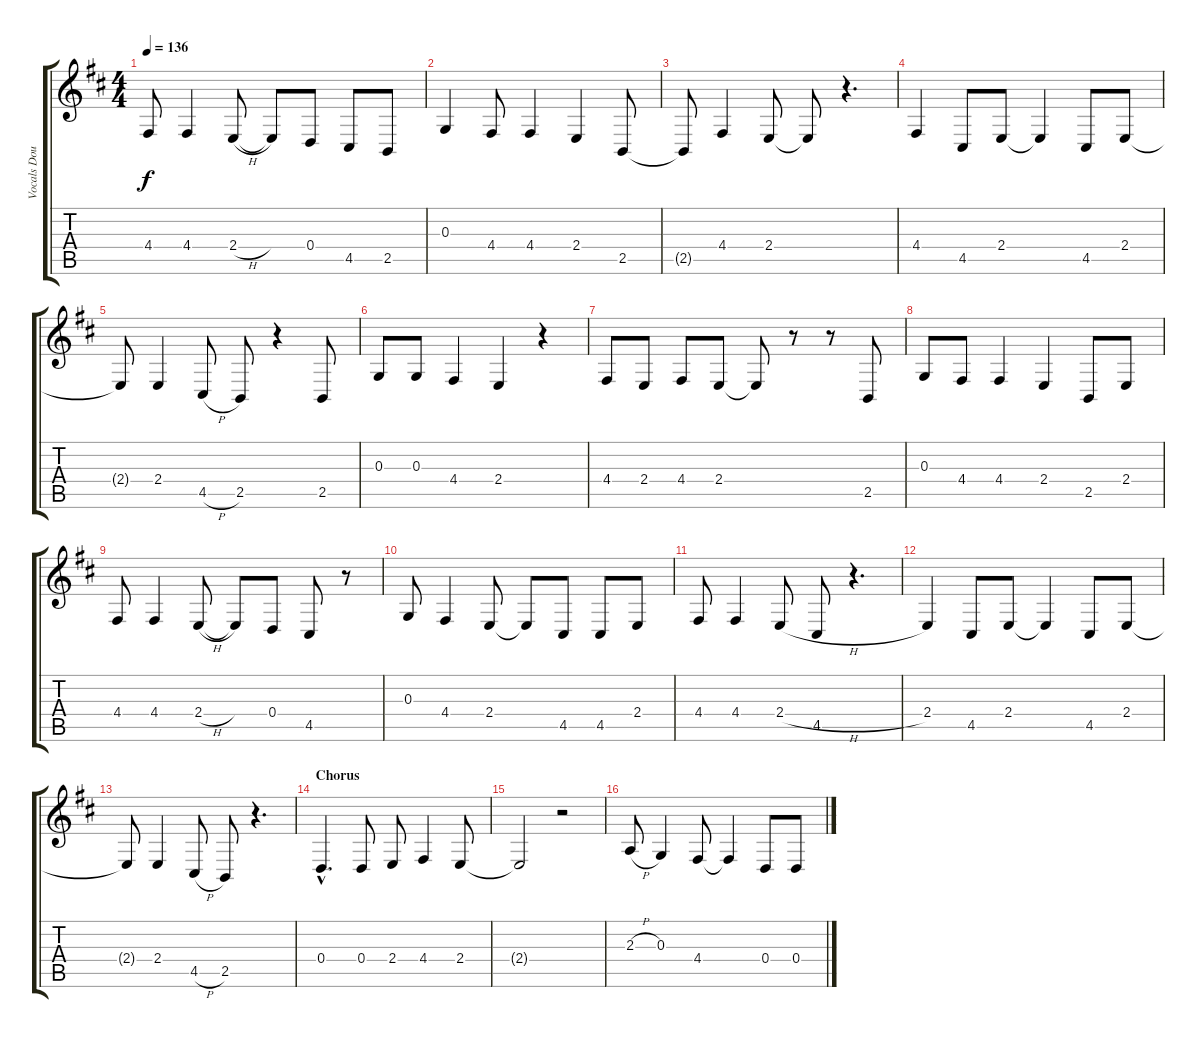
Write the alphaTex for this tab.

\track ("Vocals Double" "Vocals Dou") {instrument altosax}
\staff {score tabs}
\tuning (E4 B3 G3 D3 A2 E2) {hide}
\ts (4 4)
\tempo 136
\clef g2
\ks d
4.4{t}.8{dy f} 4.4.4 2.4{h}.8 2.4{t}.8 0.4.8 4.5.8 2.5.8 |
0.3.4 4.4.8 4.4.4 2.4.4 2.5.8 |
2.5{t}.8 4.4.4 2.4.8 2.4{t}.8 r.4{d} |
4.4.4 4.5.8 2.4.8 2.4{t}.4 4.5.8 2.4.8 |
2.4{t}.8 2.4.4 4.5{h}.8 2.5.8 r.4 2.5.8 |
0.3.8 0.3.8 4.4.4 2.4.4 r.4 |
4.4.8 2.4.8 4.4.8 2.4.8 2.4{t}.8 r.8 r.8 2.5.8 |
0.3.8 4.4.8 4.4.4 2.4.4 2.5.8 2.4.8 |
4.4.8 4.4.4 2.4{h}.8 2.4{t}.8 0.4.8 4.5.8 r.8 |
0.3.8 4.4.4 2.4.8 2.4{t}.8 4.5.8 4.5.8 2.4.8 |
4.4.8 4.4.4 2.4{h}.8 4.5.8 r.4{d} |
2.4.4 4.5.8 2.4.8 2.4{t}.4 4.5.8 2.4.8 |
2.4{t}.8 2.4.4 4.5{h}.8 2.5.8 r.4{d} |
\section ("" "Chorus")
0.4{hac}.4{d} 0.4.8 2.4.8 4.4.4 2.4.8 |
2.4{t}.2 r.2 |
2.3{h}.8 0.3.4 4.4.8 4.4{t}.4 0.4.8 0.4.8
